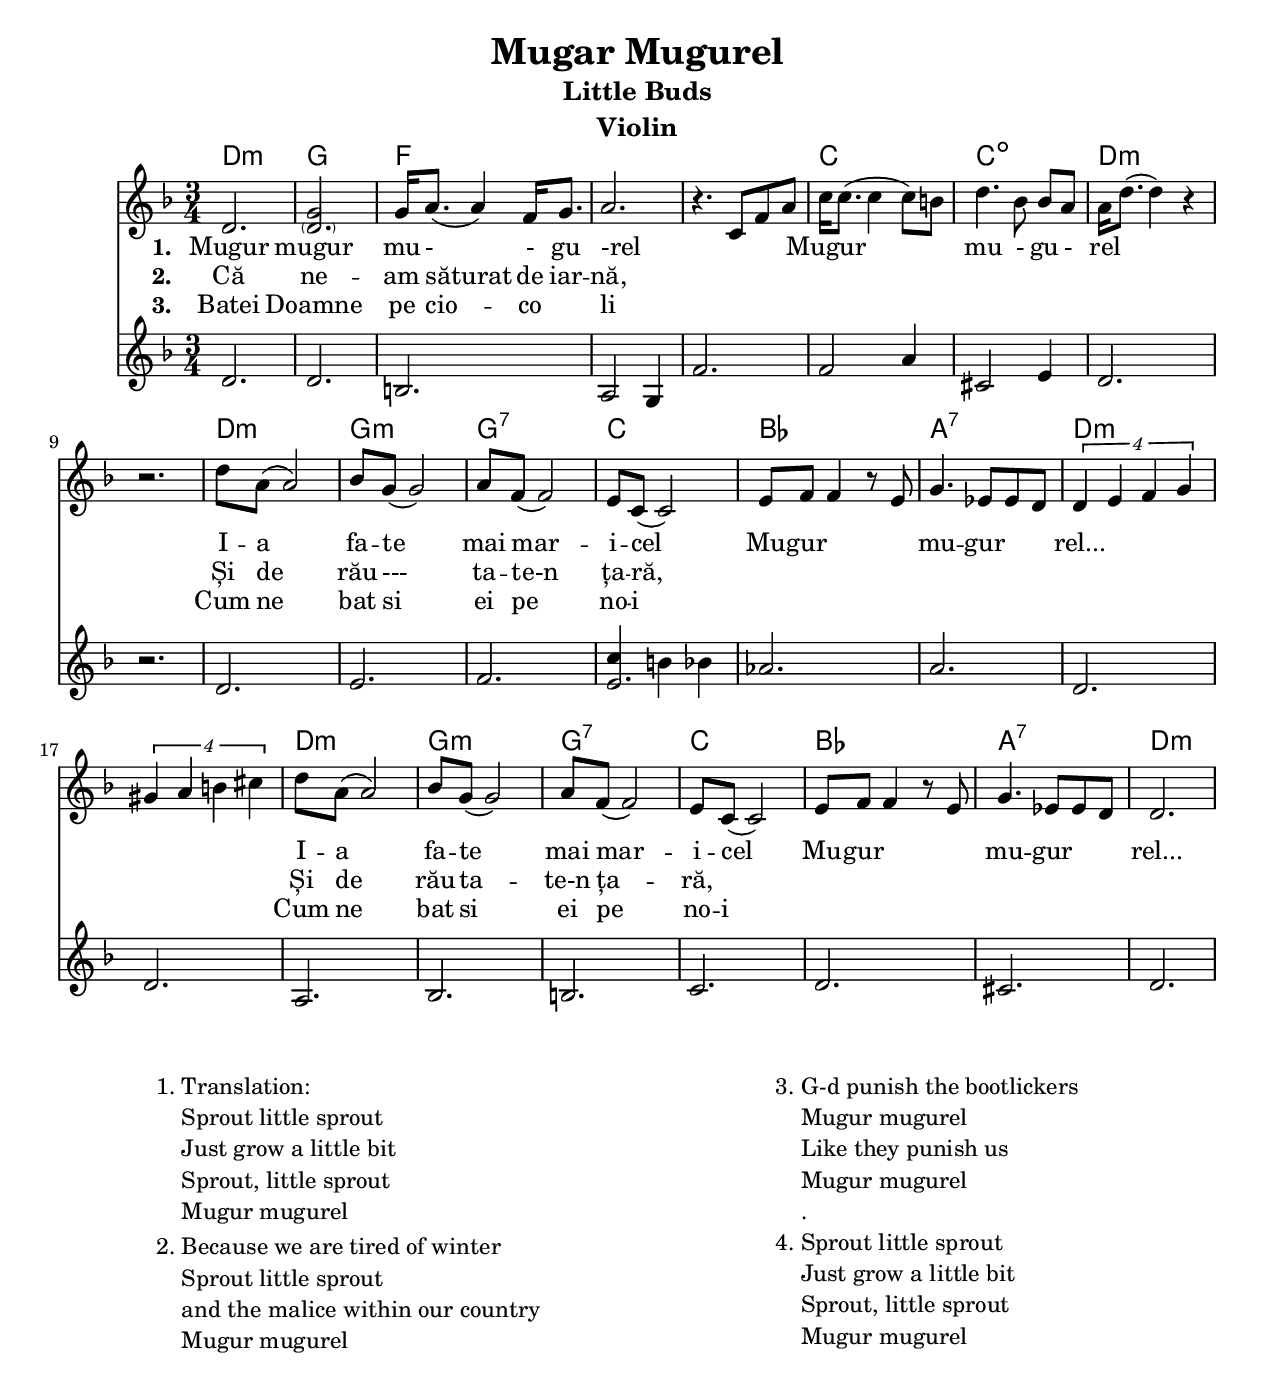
\version "2.18.0"
\include "english.ly"
\paper{
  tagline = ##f
  print-all-headers = ##t
  #(set-paper-size "letter")
}
date = #(strftime "%d-%m-%Y" (localtime (current-time)))

%\markup{ \italic{ " Updated " \date  }  }

%\markup{ Got something to say? }

global = {
  \clef treble
  \key d \minor
  \time 3/4
  \set Score.markFormatter = #format-mark-box-alphabet
}

%#################################### Melody ########################
melody = \relative c' {
  \global
  %\partial 16*3 a16 d f   %lead in notes

  d2.
  <<\parenthesize d2. g2>>
  g16 a8.(a4) f16 [g8.]|
  a2.

  r4. c,8 f a|
  c16 c8.(c4 c8) [b]|
  d4. bf8 bf [a]
  a16 d8.(d4) r|
  r2.
  %b
  d8 a(a2)
  bf8 g(g2)
  a8 f(f2)
  e8 c(c2)

  e8 f f4 r8 e
  g4. ef8 ef d|
  \tuplet 4/3 {d4 e f g}
  \tuplet 4/3 {gs4 a b cs}

  d8 a(a2)
  bf8 g(g2)
  a8 f(f2)
  e8 c(c2)

  e8 f f4 r8 e|
  g4. ef8 ef d
  d2.  % measure 24
  %r2.

}
%################################# Lyrics #####################
\addlyrics{
  \set stanza = #"1. "
  Mugur mugur mu - - gu -rel
  _ _ _  Mugur \skip2 \skip2  mu -  gu -  rel
  \skip1
  I -- a fa -- te mai mar -- i -- cel
  Mu -- gur \skip2 \skip2  mu -- gur \skip2 \skip2  rel...
  \repeat unfold 7{\skip 2}
  I -- a fa -- te mai mar -- i -- cel
  Mu -- gur \skip2 \skip2  mu -- gur \skip2 \skip2  rel...
}

\addlyrics{
  \set stanza = #"2. "
Că ne -- am săturat de iar -- nă,
\repeat unfold 12{\skip 2}
Și de rău --- ta -- te-n ța -- ră,
\repeat unfold 16{\skip 2}
Și de rău -- ta -- te-n ța -- ră,
}

\addlyrics{
  \set stanza = #"3. "
  Batei Doamne pe cio -- co  \skip 2 li
  \repeat unfold 12{\skip 2}
  Cum ne bat si ei pe no -- i
  \repeat unfold 16{\skip 2}
  Cum ne bat si ei pe no -- i

}

bass = \relative c'{
  \global
  %\clef bass
  d2.
  d2.
  b2.
  a2 g4
  f'2.
  f2 a4
  cs,2 e4
  d2.
  r2.

  d2.
  e2.
  f2.
  <<
    {e2. } %e2 r %   more stuff here
    {c'4 b bf}
  >>
  af2.
  a2.
  d,2.
  d2.
  a2.
  bf2.
  b2.
  c2.
  d2.
  cs2.
  d2.

}



%################################# Chords #######################
harmonies = \chordmode {
  d4*3:m
  g4*3
  f2.*3
  c2.
  c4*3:dim
  %cs2.:7
  d2.:m
  s2.
  %b Ia Fate etc
  d2.:m
  g2.:m
  g2.:7
  c2.
  bf2.
  a2.:7
  d2.*2:m
  d2.:m
  g2.:m
  g2.:7
  c2.
  bf2.
  a2.:7
  d2.:m

}

\score {
  <<
    \new ChordNames {
      \set chordChanges = ##f
      \harmonies
    }
    \new Staff  \melody
    \new Staff  \bass
  >>
  \header{
    title= "Mugar Mugurel"
    subtitle="Little Buds"
    composer= ""
    instrument = "Violin"
    arranger= ""
  }
  \midi{\tempo 4 = 120}
  \layout{indent = 1.0\cm}
}

% more verses:
\markup{}
\markup {
  \fill-line {
    \hspace #0.1 % distance from left margin
    \column {
      \line {
        "1."
        \column {
          "Translation:"
          "Sprout little sprout"
          "Just grow a little bit"
          "Sprout, little sprout"
          "Mugur mugurel"
        }
      }
      \hspace #0.2 % vertical distance between verses
      \line {
        "2."
        \column {
          "Because we are tired of winter"
          "Sprout little sprout"
          "and the malice within our country"
          "Mugur mugurel"
        }
      }

    }
    \hspace #0.1  % horiz. distance between columns
    \column {
      \line {
        "3."
        \column {
          "G-d punish the bootlickers"
          "Mugur mugurel"
          "Like they punish us"
          "Mugur mugurel".
        }
      }
      \hspace #0.2 % distance between verses
      \line {
        "4."
        \column {
          "Sprout little sprout"
          "Just grow a little bit"
          "Sprout, little sprout"
          "Mugur mugurel"
        }
      }

    }
    \hspace #0.1 % distance to right margin
  }
}


%{
http://lyricstranslate.com/en/mugur-mugurel-sprout-you-little-sprout.html
Mugur, mugur, mugurel,
Mugur, mugurel,
Ia fă-te mai măricel,
Mugur, mugurel,
Ia fă-te mai măricel,
Mugur, mugurel.

Că ne-am săturat de iarnă,
Mugur, mugurel,
Și de răutate-n țară,
Mugur, mugurel,
Și de răutate-n țară,
Mugur, mugurel.

Bate-i, Doamne, pe ciocoi,
Mugur, mugurel,
Cum ne bat și ei pe noi,
Mugur, mugurel,
Cum ne bat și ei pe noi,
Mugur, mugurel.

Mugur, mugur, mugurel,
Mugur, mugurel,
Ia fă-te mai măricel,
Mugur, mugurel,
Ia fă-te mai măricel,
Mugur, mugurel.

%}